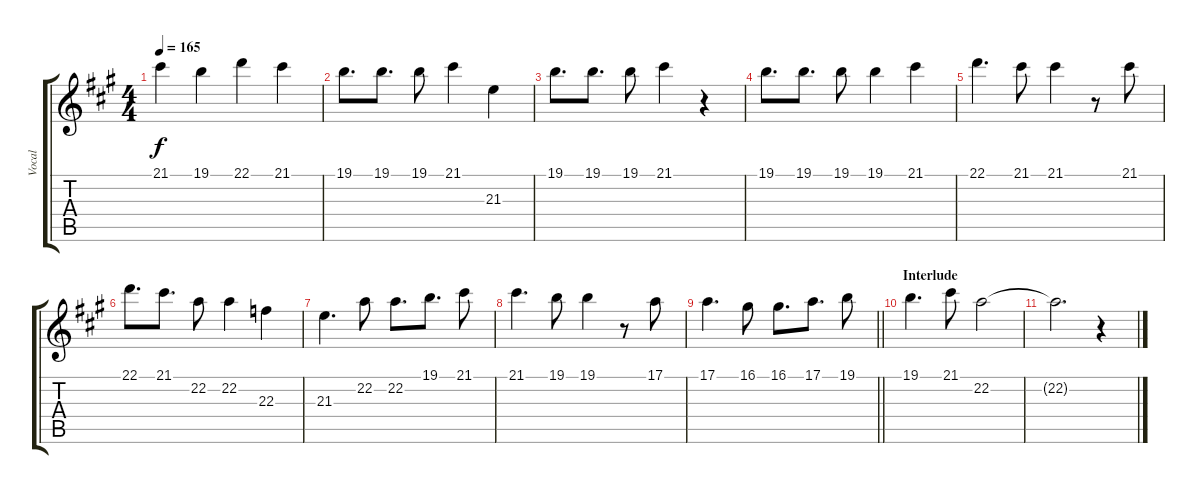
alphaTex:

\track ("Vocal" "Vocal") {instrument altosax}
\staff {score tabs}
\tuning (E4 B3 G3 D3 A2 E2) {hide}
\ts (4 4)
\tempo 165
\clef g2
\ks a
21.1.4{dy f} 19.1.4 22.1.4 21.1.4 |
19.1.8{d} 19.1.8{d} 19.1.8 21.1.4 21.3.4 |
19.1.8{d} 19.1.8{d} 19.1.8 21.1.4 r.4 |
19.1.8{d} 19.1.8{d} 19.1.8 19.1.4 21.1.4 |
22.1.4{d} 21.1.8 21.1.4 r.8 21.1.8 |
22.1.8{d} 21.1.8{d} 22.2.8 22.2.4 22.3.4 |
21.3.4{d} 22.2.8 22.2.8{d} 19.1.8{d} 21.1.8 |
21.1.4{d} 19.1.8 19.1.4 r.8 17.1.8 |
\barLineRight lightlight
17.1.4{d} 16.1.8 16.1.8{d} 17.1.8{d} 19.1.8 |
\section ("" "Interlude")
19.1.4{d} 21.1.8 22.2.2 |
22.2{t}.2{d} r.4
